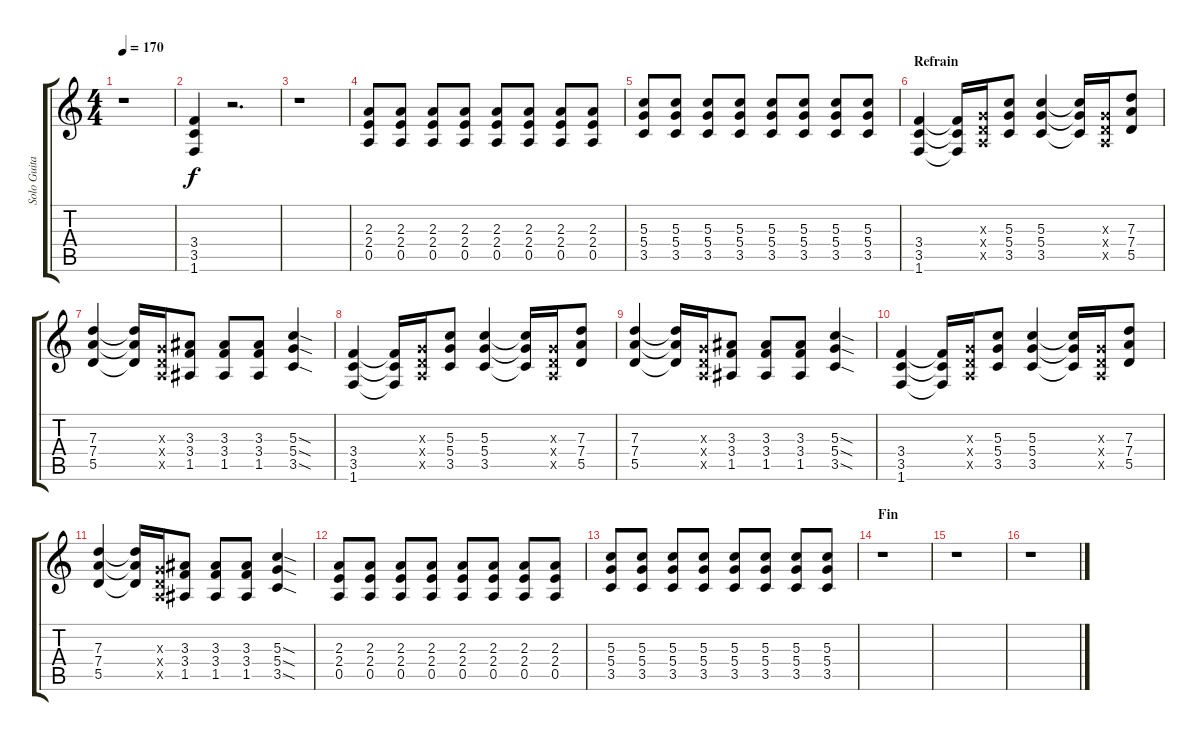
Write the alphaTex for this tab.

\track ("Solo Guitar" "Solo Guita") {instrument distortionguitar}
\staff {score tabs}
\tuning (E4 B3 G3 D3 A2 E2) {hide}
\ts (4 4)
\tempo 170
\clef g2
\ks c
r.1{dy f} |
(3.4 3.5 1.6).4 r.2{d} |
r.1 |
(2.3 2.4 0.5).8 (2.3 2.4 0.5).8 (2.3 2.4 0.5).8 (2.3 2.4 0.5).8 (2.3 2.4 0.5).8 (2.3 2.4 0.5).8 (2.3 2.4 0.5).8 (2.3 2.4 0.5).8 |
(5.3 5.4 3.5).8 (5.3 5.4 3.5).8 (5.3 5.4 3.5).8 (5.3 5.4 3.5).8 (5.3 5.4 3.5).8 (5.3 5.4 3.5).8 (5.3 5.4 3.5).8 (5.3 5.4 3.5).8 |
\section ("" "Refrain")
(3.4 3.5 1.6).4 (3.4{t} 3.5{t} 1.6{t}).16 (0.3{x} 0.4{x} 0.5{x}).16 (5.3 5.4 3.5).8 (5.3 5.4 3.5).4 (5.3{t} 5.4{t} 3.5{t}).16 (0.3{x} 0.4{x} 0.5{x}).16 (7.3 7.4 5.5).8 |
(7.3 7.4 5.5).4 (7.3{t} 7.4{t} 5.5{t}).16 (0.3{x} 0.4{x} 0.5{x}).16 (3.3 3.4 1.5).8 (3.3 3.4 1.5).8 (3.3 3.4 1.5).8 (5.3{sod} 5.4{sod} 3.5{sod}).4 |
(3.4 3.5 1.6).4 (3.4{t} 3.5{t} 1.6{t}).16 (0.3{x} 0.4{x} 0.5{x}).16 (5.3 5.4 3.5).8 (5.3 5.4 3.5).4 (5.3{t} 5.4{t} 3.5{t}).16 (0.3{x} 0.4{x} 0.5{x}).16 (7.3 7.4 5.5).8 |
(7.3 7.4 5.5).4 (7.3{t} 7.4{t} 5.5{t}).16 (0.3{x} 0.4{x} 0.5{x}).16 (3.3 3.4 1.5).8 (3.3 3.4 1.5).8 (3.3 3.4 1.5).8 (5.3{sod} 5.4{sod} 3.5{sod}).4 |
(3.4 3.5 1.6).4 (3.4{t} 3.5{t} 1.6{t}).16 (0.3{x} 0.4{x} 0.5{x}).16 (5.3 5.4 3.5).8 (5.3 5.4 3.5).4 (5.3{t} 5.4{t} 3.5{t}).16 (0.3{x} 0.4{x} 0.5{x}).16 (7.3 7.4 5.5).8 |
(7.3 7.4 5.5).4 (7.3{t} 7.4{t} 5.5{t}).16 (0.3{x} 0.4{x} 0.5{x}).16 (3.3 3.4 1.5).8 (3.3 3.4 1.5).8 (3.3 3.4 1.5).8 (5.3{sod} 5.4{sod} 3.5{sod}).4 |
(2.3 2.4 0.5).8 (2.3 2.4 0.5).8 (2.3 2.4 0.5).8 (2.3 2.4 0.5).8 (2.3 2.4 0.5).8 (2.3 2.4 0.5).8 (2.3 2.4 0.5).8 (2.3 2.4 0.5).8 |
(5.3 5.4 3.5).8 (5.3 5.4 3.5).8 (5.3 5.4 3.5).8 (5.3 5.4 3.5).8 (5.3 5.4 3.5).8 (5.3 5.4 3.5).8 (5.3 5.4 3.5).8 (5.3 5.4 3.5).8 |
\section ("" "Fin")
r.1 |
r.1 |
r.1
